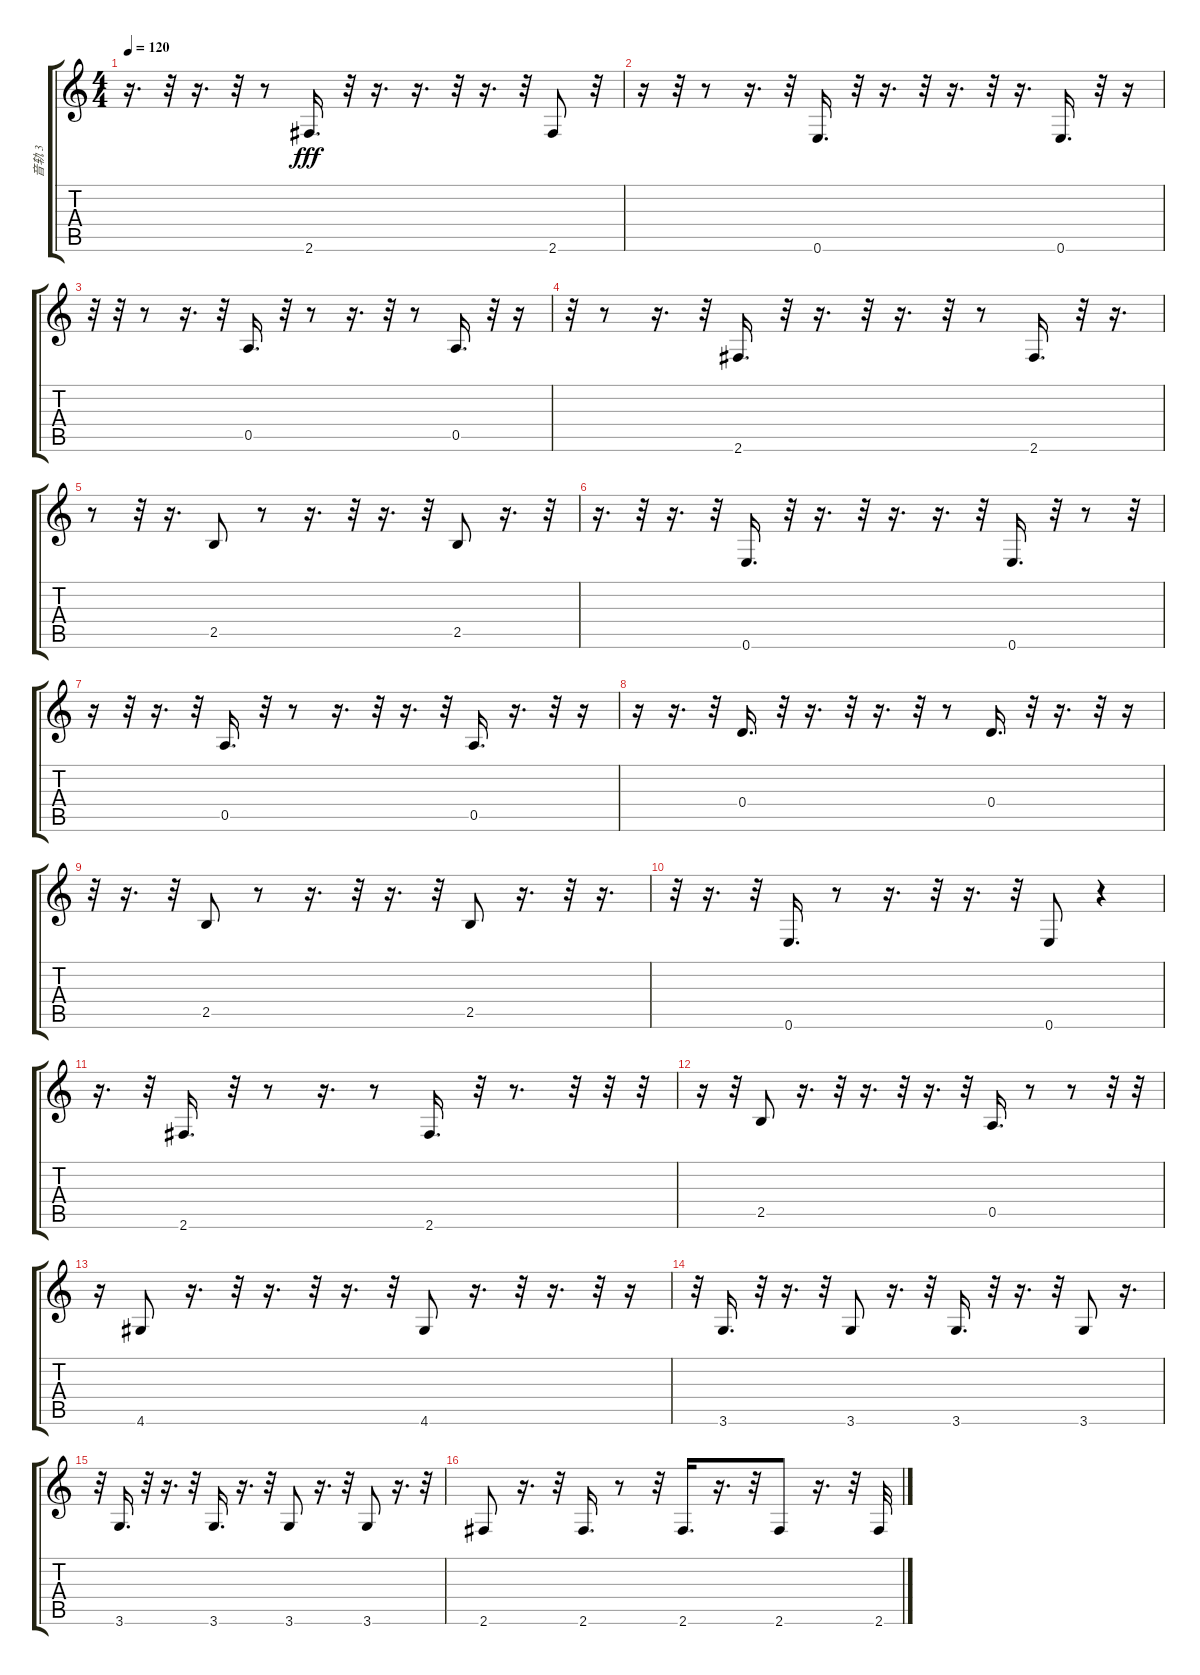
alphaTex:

\track ("音轨 3" "音轨 3") {instrument synthbass2}
\staff {score tabs}
\tuning (E4 B3 G3 D3 A2 E2) {hide}
\ts (4 4)
\tempo 120
\clef g2
\ks c
r.16{d dy fff} r.32 r.16{d} r.32 r.8 2.6.16{d} r.32 r.16{d} r.16{d} r.32 r.16{d} r.32 2.6.8 r.32 |
r.16 r.32 r.8 r.16{d} r.32 0.6.16{d} r.32 r.16{d} r.32 r.16{d} r.32 r.16{d} 0.6.16{d} r.32 r.16 |
r.32 r.32 r.8 r.16{d} r.32 0.5.16{d} r.32 r.8 r.16{d} r.32 r.8 0.5.16{d} r.32 r.16 |
r.32 r.8 r.16{d} r.32 2.6.16{d} r.32 r.16{d} r.32 r.16{d} r.32 r.8 2.6.16{d} r.32 r.16{d} |
r.8 r.32 r.16{d} 2.5.8 r.8 r.16{d} r.32 r.16{d} r.32 2.5.8 r.16{d} r.32 |
r.16{d} r.32 r.16{d} r.32 0.6.16{d} r.32 r.16{d} r.32 r.16{d} r.16{d} r.32 0.6.16{d} r.32 r.8 r.32 |
r.16 r.32 r.16{d} r.32 0.5.16{d} r.32 r.8 r.16{d} r.32 r.16{d} r.32 0.5.16{d} r.16{d} r.32 r.16 |
r.16 r.16{d} r.32 0.4.16{d} r.32 r.16{d} r.32 r.16{d} r.32 r.8 0.4.16{d} r.32 r.16{d} r.32 r.16 |
r.32 r.16{d} r.32 2.5.8 r.8 r.16{d} r.32 r.16{d} r.32 2.5.8 r.16{d} r.32 r.16{d} |
r.32 r.16{d} r.32 0.6.16{d} r.8 r.16{d} r.32 r.16{d} r.32 0.6.8 r.4 |
r.16{d} r.32 2.6.16{d} r.32 r.8 r.16{d} r.8 2.6.16{d} r.32 r.8{d} r.32 r.32 r.32 |
r.16 r.32 2.5.8 r.16{d} r.32 r.16{d} r.32 r.16{d} r.32 0.5.16{d} r.8 r.8 r.32 r.32 |
r.16 4.6.8 r.16{d} r.32 r.16{d} r.32 r.16{d} r.32 4.6.8 r.16{d} r.32 r.16{d} r.32 r.16 |
r.32 3.6.16{d} r.32 r.16{d} r.32 3.6.8 r.16{d} r.32 3.6.16{d} r.32 r.16{d} r.32 3.6.8 r.16{d} |
r.32 3.6.16{d} r.32 r.16{d} r.32 3.6.16{d} r.16{d} r.32 3.6.8 r.16{d} r.32 3.6.8 r.16{d} r.32 |
2.6.8 r.16{d} r.32 2.6.16{d} r.8 r.32 2.6.16{d} r.16{d} r.32 2.6.8 r.16{d} r.32 2.6.32
